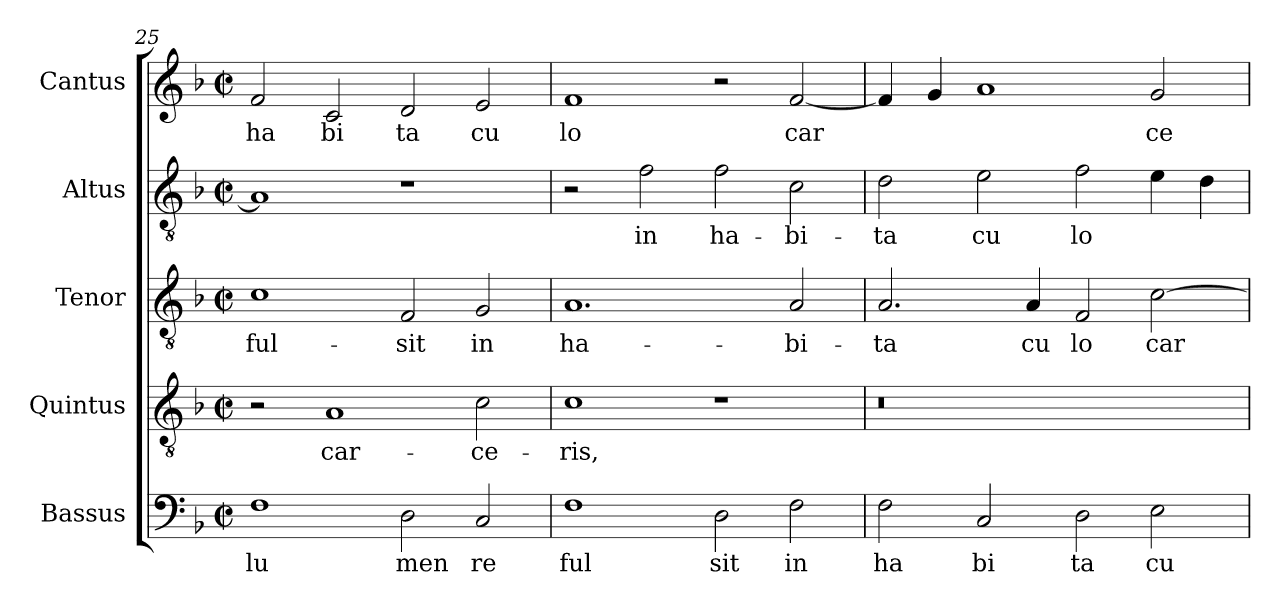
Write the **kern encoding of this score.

**kern	**text	**kern	**text	**kern	**text	**kern	**text	**kern	**text
*part5	*part5	*part4	*part4	*part3	*part3	*part2	*part2	*part1	*part1
*staff5	*staff5	*staff4	*staff4	*staff3	*staff3	*staff2	*staff2	*staff1	*staff1
*I"Bassus	*	*I"Quintus	*	*I"Tenor	*	*I"Altus	*	*I"Cantus	*
*clefF4	*	*clefGv2	*	*clefGv2	*	*clefGv2	*	*clefG2	*
*k[b-]	*	*k[b-]	*	*k[b-]	*	*k[b-]	*	*k[b-]	*
*F:	*	*F:	*	*F:	*	*F:	*	*F:	*
*M2/2	*	*M2/2	*	*M2/2	*	*M2/2	*	*M2/2	*
*met(c|)	*	*met(c|)	*	*met(c|)	*	*met(c|)	*	*met(c|)	*
=25	=25	=25	=25	=25	=25	=25	=25	=25	=25
!	!LO:LY:b:cj	!	!	!	!LO:LY:b:cj	!	!	!	!LO:LY:b:cj
1F	lu	2r	.	1c	-ful-	1A]	.	2f/	ha
!	!	!	!LO:LY:b:cj	!	!	!	!	!	!LO:LY:b:cj
.	.	1A	car-	.	.	.	.	2c/	bi
!	!LO:LY:b:cj	!	!	!	!LO:LY:b:cj	!	!	!	!LO:LY:b:cj
2D\	men	.	.	2F/	-sit	1r	.	2d/	ta
!	!LO:LY:b:cj	!	!LO:LY:b:cj	!	!LO:LY:b:cj	!	!	!	!LO:LY:b:cj
2C/	re	2c\	-ce-	2G/	in	.	.	2e/	cu
=26	=26	=26	=26	=26	=26	=26	=26	=26	=26
!	!LO:LY:b:cj	!	!LO:LY:b:cj	!	!LO:LY:b:cj	!	!	!	!LO:LY:b:cj
1F	ful	1c	-ris,	1.A	ha-	2r	.	1f	lo
!	!	!	!	!	!	!	!LO:LY:b:cj	!	!
.	.	.	.	.	.	2f\	in	.	.
!	!LO:LY:b:cj	!	!	!	!	!	!LO:LY:b:cj	!	!
2D\	sit	1r	.	.	.	2f\	ha-	2r	.
!	!LO:LY:b:cj	!	!	!	!LO:LY:b:cj	!	!LO:LY:b:cj	!	!LO:LY:b
2F\	in	.	.	2A/	-bi-	2c\	-bi-	[>2f/	car
!!LO:LB:g=z
=27	=27	=27	=27	=27	=27	=27	=27	=27	=27
!	!LO:LY:b:cj	!	!	!	!LO:LY:b:cj	!	!LO:LY:b:cj	!	!
2F\	ha	0r	.	2.A/	-ta	2d\	-ta	4f/]	.
.	.	.	.	.	.	.	.	4g/	.
!	!LO:LY:b:cj	!	!	!	!	!	!LO:LY:b:cj	!	!
2C/	bi	.	.	.	.	2e\	cu	1a	.
!	!	!	!	!	!LO:LY:b:cj	!	!	!	!
.	.	.	.	4A/	cu	.	.	.	.
!	!LO:LY:b:cj	!	!	!	!LO:LY:b:cj	!	!LO:LY:b:cj	!	!
2D\	ta	.	.	2F/	lo	2f\	lo	.	.
!	!LO:LY:b:cj	!	!	!	!LO:LY:b	!	!	!	!LO:LY:b:cj
2E\	cu	.	.	[>2c\	car	4e\	.	2g/	ce
.	.	.	.	.	.	4d\	.	.	.
=	=	=	=	=	=	=	=	=	=
*-	*-	*-	*-	*-	*-	*-	*-	*-	*-
